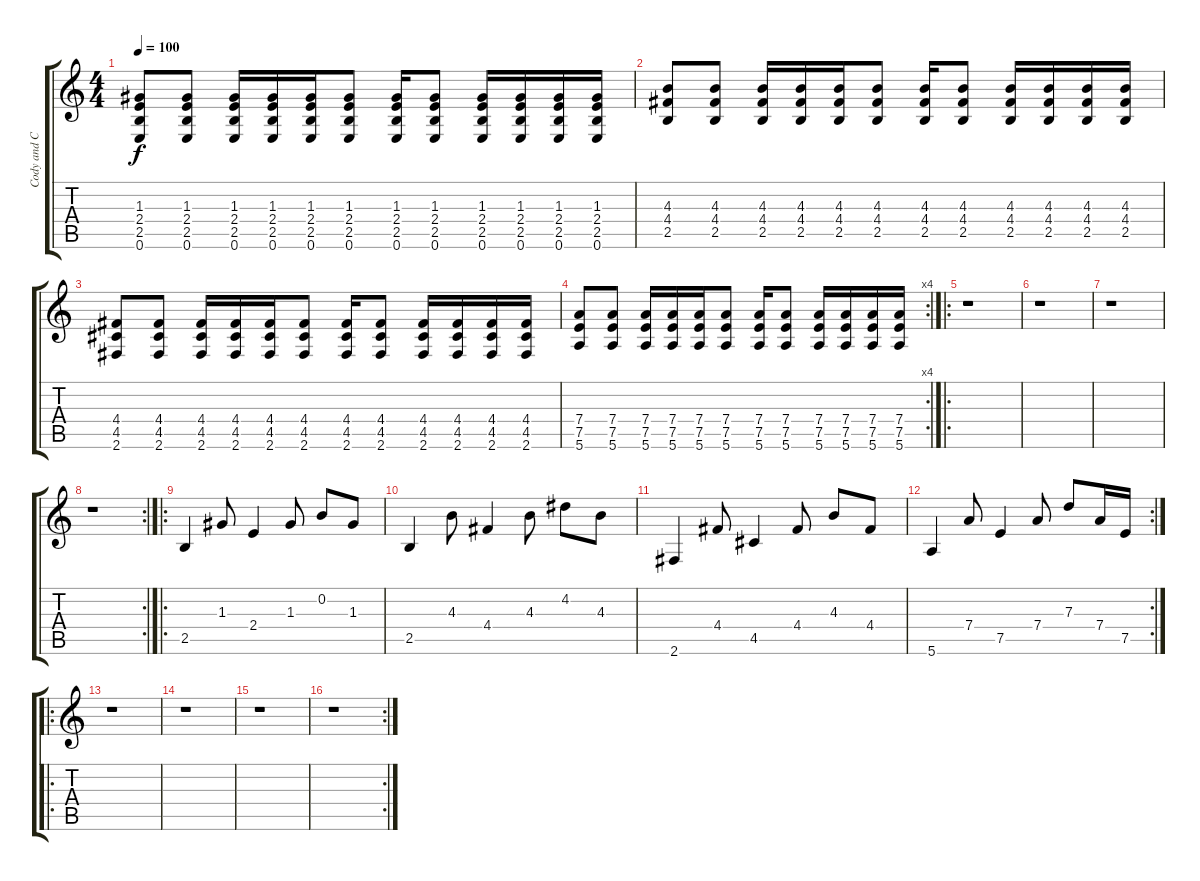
\track ("Cody and Cody" "Cody and C") {instrument electricguitarclean}
\staff {score tabs}
\tuning (E4 B3 G3 D3 A2 E2) {hide}
\ts (4 4)
\tempo 100
\clef g2
\ks c
(1.3 2.4 2.5 0.6).8{dy f instrument electricguitarclean} (1.3 2.4 2.5 0.6).8 (1.3 2.4 2.5 0.6).16 (1.3 2.4 2.5 0.6).16 (1.3 2.4 2.5 0.6).16 (1.3 2.4 2.5 0.6).8 (1.3 2.4 2.5 0.6).16 (1.3 2.4 2.5 0.6).8 (1.3 2.4 2.5 0.6).16 (1.3 2.4 2.5 0.6).16 (1.3 2.4 2.5 0.6).16 (1.3 2.4 2.5 0.6).16 |
(4.3 4.4 2.5).8 (4.3 4.4 2.5).8 (4.3 4.4 2.5).16 (4.3 4.4 2.5).16 (4.3 4.4 2.5).16 (4.3 4.4 2.5).8 (4.3 4.4 2.5).16 (4.3 4.4 2.5).8 (4.3 4.4 2.5).16 (4.3 4.4 2.5).16 (4.3 4.4 2.5).16 (4.3 4.4 2.5).16 |
(4.4 4.5 2.6).8 (4.4 4.5 2.6).8 (4.4 4.5 2.6).16 (4.4 4.5 2.6).16 (4.4 4.5 2.6).16 (4.4 4.5 2.6).8 (4.4 4.5 2.6).16 (4.4 4.5 2.6).8 (4.4 4.5 2.6).16 (4.4 4.5 2.6).16 (4.4 4.5 2.6).16 (4.4 4.5 2.6).16 |
\rc 4
(7.4 7.5 5.6).8 (7.4 7.5 5.6).8 (7.4 7.5 5.6).16 (7.4 7.5 5.6).16 (7.4 7.5 5.6).16 (7.4 7.5 5.6).8 (7.4 7.5 5.6).16 (7.4 7.5 5.6).8 (7.4 7.5 5.6).16 (7.4 7.5 5.6).16 (7.4 7.5 5.6).16 (7.4 7.5 5.6).16 |
\ro
r.1 |
r.1 |
r.1 |
\rc 2
r.1 |
\ro
2.5.4 1.3.8 2.4.4 1.3.8 0.2.8 1.3.8 |
2.5.4 4.3.8 4.4.4 4.3.8 4.2.8 4.3.8 |
2.6.4 4.4.8 4.5.4 4.4.8 4.3.8 4.4.8 |
\rc 2
5.6.4 7.4.8 7.5.4 7.4.8 7.3.8 7.4.16 7.5.16 |
\ro
r.1 |
r.1 |
r.1 |
\rc 2
r.1
